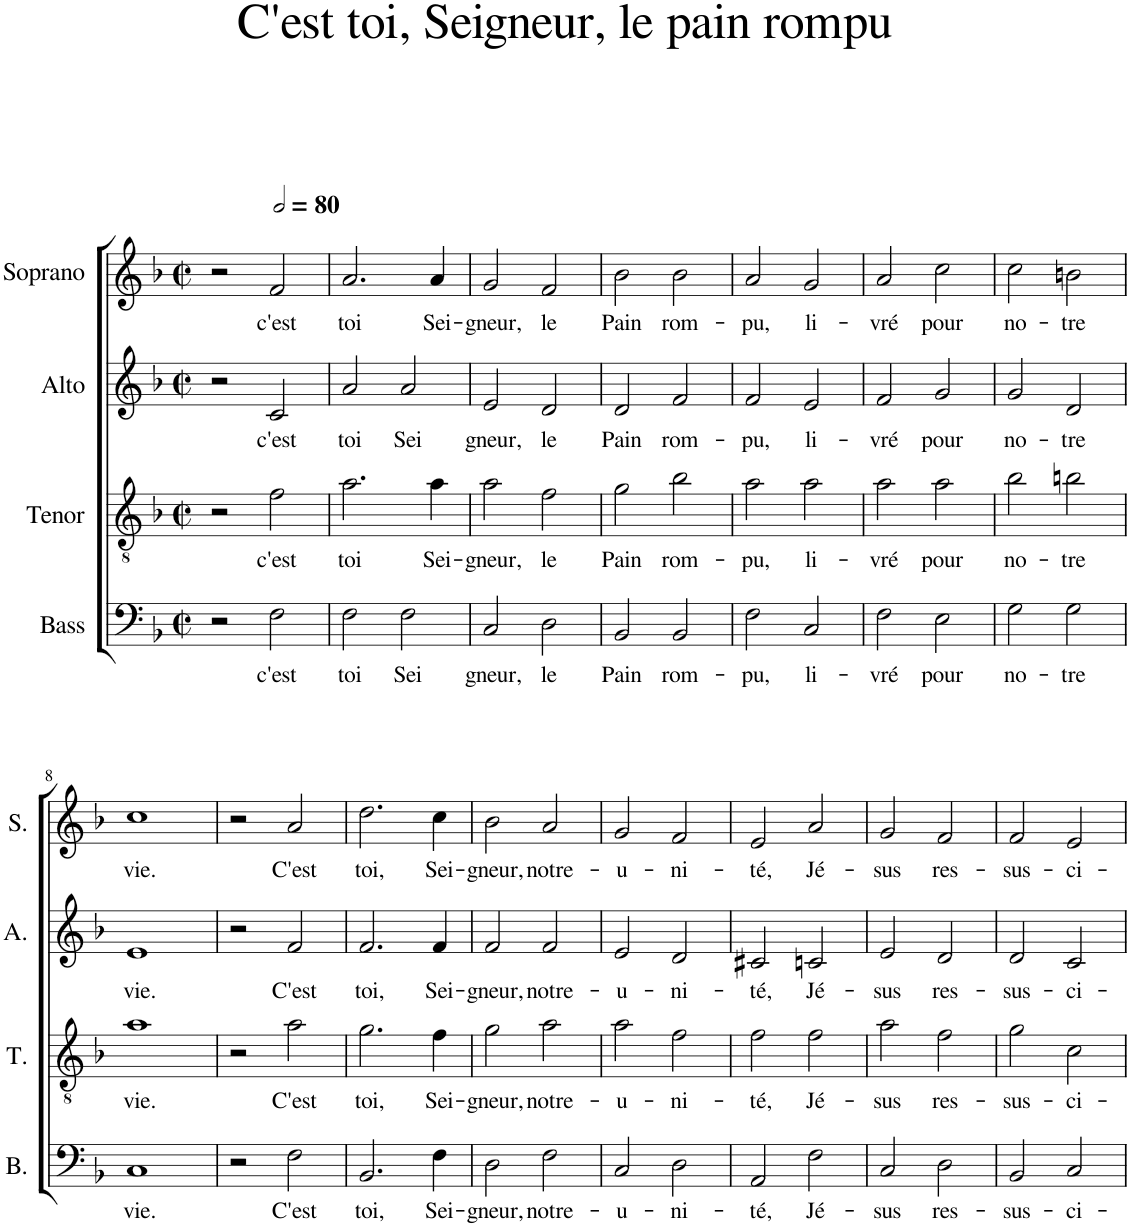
**kern	**text	**kern	**text	**kern	**text	**kern	**text
*part4	*part4	*part3	*part3	*part2	*part2	*part1	*part1
*staff4	*staff4	*staff3	*staff3	*staff2	*staff2	*staff1	*staff1
*I"Bass	*	*I"Tenor	*	*I"Alto	*	*I"Soprano	*
*I'B.	*	*I'T.	*	*I'A.	*	*I'S.	*
*clefF4	*	*clefGv2	*	*clefG2	*	*clefG2	*
*k[b-]	*	*k[b-]	*	*k[b-]	*	*k[b-]	*
*M2/2	*	*M2/2	*	*M2/2	*	*M2/2	*
*met(c|)	*	*met(c|)	*	*met(c|)	*	*met(c|)	*
=1	=1	=1	=1	=1	=1	=1	=1
2r	.	2r	.	2r	.	2r	.
*	*	*	*	*	*	*MM160	*
!	!LO:LY:b	!	!LO:LY:b	!	!LO:LY:b	!	!LO:LY:b
2F\	c'est	2f\	c'est	2c/	c'est	2f/	c'est
=2	=2	=2	=2	=2	=2	=2	=2
!	!LO:LY:b	!	!LO:LY:b	!	!LO:LY:b	!	!LO:LY:b
2F\	toi	2.a\	toi	2a/	toi	2.a/	toi
!	!LO:LY:b	!	!	!	!LO:LY:b	!	!
2F\	Sei	.	.	2a/	Sei	.	.
!	!	!	!LO:LY:b	!	!	!	!LO:LY:b
.	.	4a\	Sei-	.	.	4a/	Sei-
=3	=3	=3	=3	=3	=3	=3	=3
!	!LO:LY:b	!	!LO:LY:b	!	!LO:LY:b	!	!LO:LY:b
2C/	-gneur,	2a\	-gneur,	2e/	-gneur,	2g/	-gneur,
!	!LO:LY:b	!	!LO:LY:b	!	!LO:LY:b	!	!LO:LY:b
2D\	le	2f\	le	2d/	le	2f/	le
=4	=4	=4	=4	=4	=4	=4	=4
!	!LO:LY:b	!	!LO:LY:b	!	!LO:LY:b	!	!LO:LY:b
2BB-/	Pain	2g\	Pain	2d/	Pain	2b-\	Pain
!	!LO:LY:b	!	!LO:LY:b	!	!LO:LY:b	!	!LO:LY:b
2BB-/	rom-	2b-\	rom-	2f/	rom-	2b-\	rom-
=5	=5	=5	=5	=5	=5	=5	=5
!	!LO:LY:b	!	!LO:LY:b	!	!LO:LY:b	!	!LO:LY:b
2F\	-pu,	2a\	-pu,	2f/	-pu,	2a/	-pu,
!	!LO:LY:b	!	!LO:LY:b	!	!LO:LY:b	!	!LO:LY:b
2C/	li-	2a\	li-	2e/	li-	2g/	li-
=6	=6	=6	=6	=6	=6	=6	=6
!	!LO:LY:b	!	!LO:LY:b	!	!LO:LY:b	!	!LO:LY:b
2F\	-vré	2a\	-vré	2f/	-vré	2a/	-vré
!	!LO:LY:b	!	!LO:LY:b	!	!LO:LY:b	!	!LO:LY:b
2E\	pour	2a\	pour	2g/	pour	2cc\	pour
=7	=7	=7	=7	=7	=7	=7	=7
!	!LO:LY:b	!	!LO:LY:b	!	!LO:LY:b	!	!LO:LY:b
2G\	no-	2b-\	no-	2g/	no-	2cc\	no-
!	!LO:LY:b	!	!LO:LY:b	!	!LO:LY:b	!	!LO:LY:b
2G\	-tre	2bn\	-tre	2d/	-tre	2bn\	-tre
!!LO:LB:g=z
=8	=8	=8	=8	=8	=8	=8	=8
!	!LO:LY:b	!	!LO:LY:b	!	!LO:LY:b	!	!LO:LY:b
1C	vie.	1a	vie.	1e	vie.	1cc	vie.
=9	=9	=9	=9	=9	=9	=9	=9
2r	.	2r	.	2r	.	2r	.
!	!LO:LY:b	!	!LO:LY:b	!	!LO:LY:b	!	!LO:LY:b
2F\	C'est	2a\	C'est	2f/	C'est	2a/	C'est
=10	=10	=10	=10	=10	=10	=10	=10
!	!LO:LY:b	!	!LO:LY:b	!	!LO:LY:b	!	!LO:LY:b
2.BB-/	toi,	2.g\	toi,	2.f/	toi,	2.dd\	toi,
!	!LO:LY:b	!	!LO:LY:b	!	!LO:LY:b	!	!LO:LY:b
4F\	Sei-	4f\	Sei-	4f/	Sei-	4cc\	Sei-
=11	=11	=11	=11	=11	=11	=11	=11
!	!LO:LY:b	!	!LO:LY:b	!	!LO:LY:b	!	!LO:LY:b
2D\	-gneur,	2g\	-gneur,	2f/	-gneur,	2b-\	-gneur,
!	!LO:LY:b	!	!LO:LY:b	!	!LO:LY:b	!	!LO:LY:b
2F\	notre-	2a\	notre-	2f/	notre-	2a/	notre-
=12	=12	=12	=12	=12	=12	=12	=12
!	!LO:LY:b	!	!LO:LY:b	!	!LO:LY:b	!	!LO:LY:b
2C/	u-	2a\	u-	2e/	u-	2g/	u-
!	!LO:LY:b	!	!LO:LY:b	!	!LO:LY:b	!	!LO:LY:b
2D\	-ni-	2f\	-ni-	2d/	-ni-	2f/	-ni-
=13	=13	=13	=13	=13	=13	=13	=13
!	!LO:LY:b	!	!LO:LY:b	!	!LO:LY:b	!	!LO:LY:b
2AA/	-té,	2f\	-té,	2c#X/	-té,	2e/	-té,
!	!LO:LY:b	!	!LO:LY:b	!	!LO:LY:b	!	!LO:LY:b
2F\	Jé-	2f\	Jé-	2cn/	Jé-	2a/	Jé-
=14	=14	=14	=14	=14	=14	=14	=14
!	!LO:LY:b	!	!LO:LY:b	!	!LO:LY:b	!	!LO:LY:b
2C/	-sus	2a\	-sus	2e/	-sus	2g/	-sus
!	!LO:LY:b	!	!LO:LY:b	!	!LO:LY:b	!	!LO:LY:b
2D\	res-	2f\	res-	2d/	res-	2f/	res-
=15	=15	=15	=15	=15	=15	=15	=15
!	!LO:LY:b	!	!LO:LY:b	!	!LO:LY:b	!	!LO:LY:b
2BB-/	-sus-	2g\	-sus-	2d/	-sus-	2f/	-sus-
!	!LO:LY:b	!	!LO:LY:b	!	!LO:LY:b	!	!LO:LY:b
2C/	-ci-	2c\	-ci-	2c/	-ci-	2e/	-ci-
=	=	=	=	=	=	=	=
*-	*-	*-	*-	*-	*-	*-	*-
